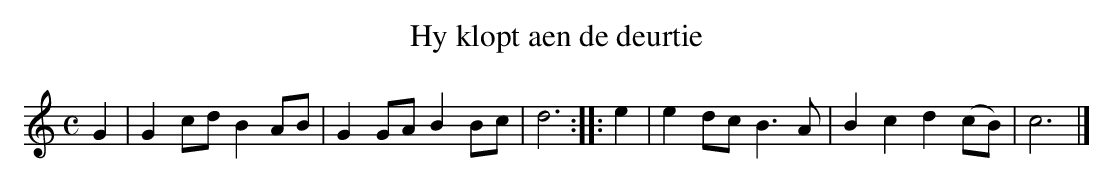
X:1
T:Hy klopt aen de deurtie
M:C
K:Cmaj
G2|G2cdB2AB|G2GAB2Bc|d6:||:e2|e2dcB3A|B2c2d2(cB)|c6|]
